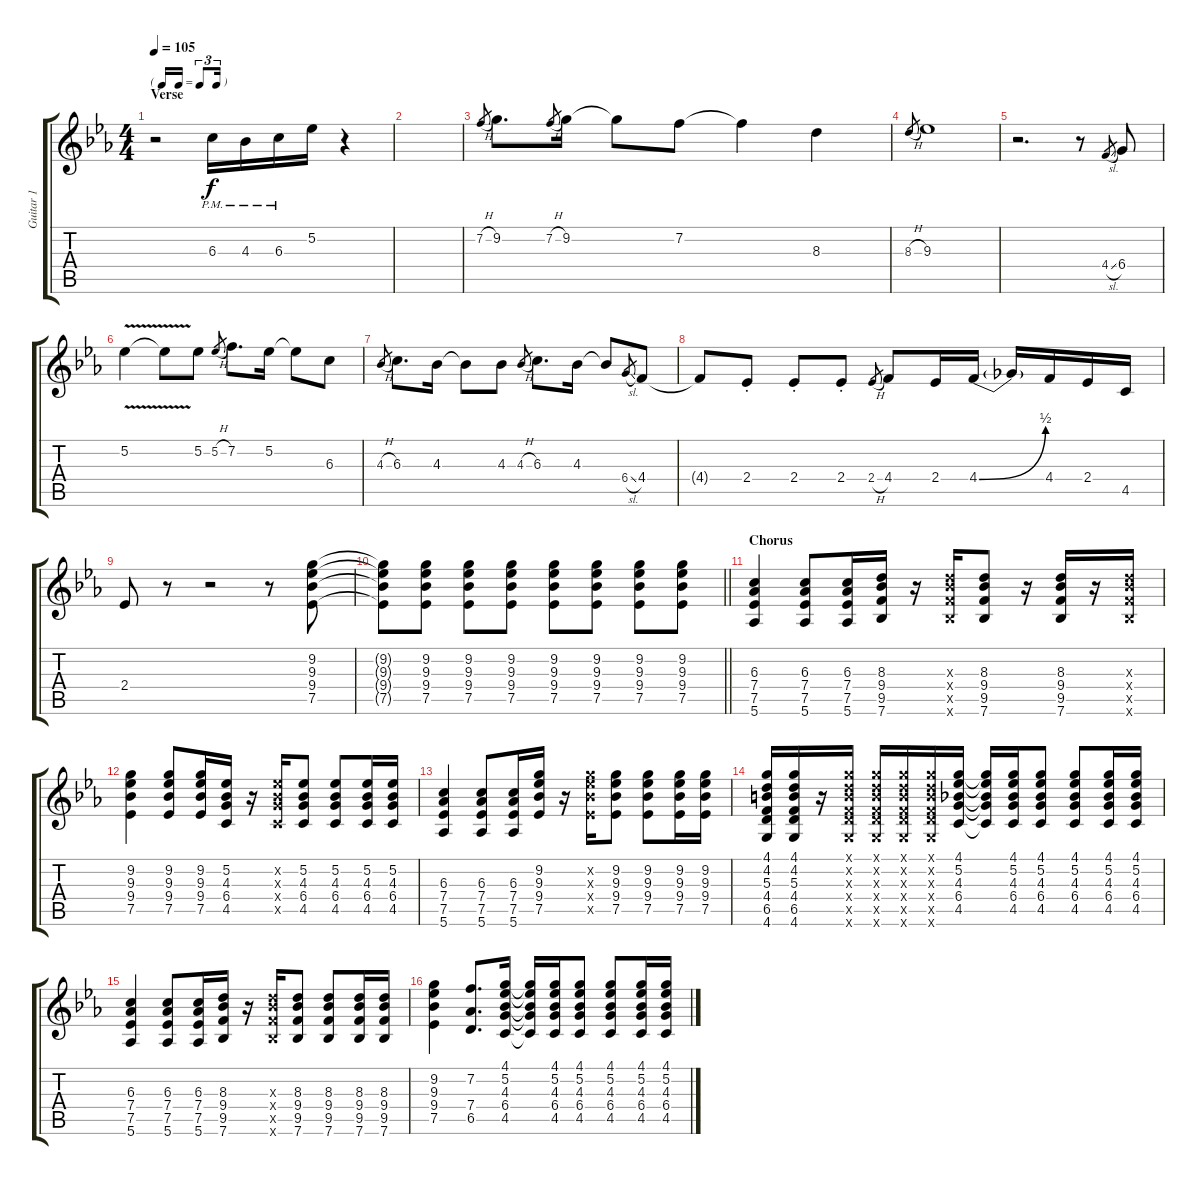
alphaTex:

\track ("Guitar 1" "Guitar 1") {instrument electricguitarjazz}
\staff {score tabs}
\tuning (Eb4 Bb3 Gb3 Db3 Ab2 Eb2) {hide}
\ts (4 4)
\tf triplet16th
\section ("" "Verse")
\tempo 105
\clef g2
\ks eb
r.2{dy f} 6.3{pm}.16 4.3{pm}.16 6.3{pm}.16 5.2.16 r.4 |
|
7.2{h}.8{gr} 9.2.8{d} 7.2{h}.8{gr} 9.2.16 9.2{t}.8 7.2.8 7.2{t}.4 8.3.4 |
8.3{h}.8{gr} 9.3.1 |
r.2{d} r.8 4.4{sl}.8{gr} 6.4.8 |
5.2{v}.4 5.2{t}.8 5.2.8 5.2{h}.8{gr} 7.2.8{d} 5.2.16 5.2{t}.8 6.3.8 |
4.3{h}.8{gr} 6.3.8{d} 4.3.16 4.3{t}.8 4.3.8 4.3{h}.8{gr} 6.3.8{d} 4.3.16 4.3{t}.8 6.4{sl}.8{gr} 4.4.8 |
4.4{t}.8 2.4{st}.8 2.4{st}.8 2.4{st}.8 2.4{h}.8{gr} 4.4.8 2.4.16 4.4{be (bend 0 0 60 2)}.16 4.4{t}.16 4.4.16 2.4.16 4.5.16 |
2.4.8 r.8 r.2 r.8 (9.2 9.3 9.4 7.5).8 |
\barLineRight lightlight
(9.2{t} 9.3{t} 9.4{t} 7.5{t}).8 (9.2 9.3 9.4 7.5).8 (9.2 9.3 9.4 7.5).8 (9.2 9.3 9.4 7.5).8 (9.2 9.3 9.4 7.5).8 (9.2 9.3 9.4 7.5).8 (9.2 9.3 9.4 7.5).8 (9.2 9.3 9.4 7.5).8 |
\section ("" "Chorus")
(6.3 7.4 7.5 5.6).4 (6.3 7.4 7.5 5.6).8 (6.3 7.4 7.5 5.6).16 (8.3 9.4 9.5 7.6).16 r.16 (8.3{x} 9.4{x} 9.5{x} 7.6{x}).16 (8.3 9.4 9.5 7.6).8 r.16 (8.3 9.4 9.5 7.6).16 r.16 (8.3{x} 9.4{x} 9.5{x} 7.6{x}).16 |
(9.2 9.3 9.4 7.5).4 (9.2 9.3 9.4 7.5).8 (9.2 9.3 9.4 7.5).16 (5.2 4.3 6.4 4.5).16 r.16 (5.2{x} 4.3{x} 6.4{x} 4.5{x}).16 (5.2 4.3 6.4 4.5).8 (5.2 4.3 6.4 4.5).8 (5.2 4.3 6.4 4.5).16 (5.2 4.3 6.4 4.5).16 |
(6.3 7.4 7.5 5.6).4 (6.3 7.4 7.5 5.6).8 (6.3 7.4 7.5 5.6).16 (9.2 9.3 9.4 7.5).16 r.16 (9.2{x} 9.3{x} 9.4{x} 7.5{x}).16 (9.2 9.3 9.4 7.5).8 (9.2 9.3 9.4 7.5).8 (9.2 9.3 9.4 7.5).16 (9.2 9.3 9.4 7.5).16 |
(4.1 4.2 5.3 4.4 6.5 4.6).16 (4.1 4.2 5.3 4.4 6.5 4.6).16 r.16 (4.1{x} 4.2{x} 5.3{x} 4.4{x} 6.5{x} 4.6{x}).16 (4.1{x} 4.2{x} 5.3{x} 4.4{x} 6.5{x} 4.6{x}).16 (4.1{x} 4.2{x} 5.3{x} 4.4{x} 6.5{x} 4.6{x}).16 (4.1{x} 4.2{x} 5.3{x} 4.4{x} 6.5{x} 4.6{x}).16 (4.1 5.2 4.3 6.4 4.5).16 (4.1{t} 5.2{t} 4.3{t} 6.4{t} 4.5{t}).16 (4.1 5.2 4.3 6.4 4.5).16 (4.1 5.2 4.3 6.4 4.5).8 (4.1 5.2 4.3 6.4 4.5).8 (4.1 5.2 4.3 6.4 4.5).16 (4.1 5.2 4.3 6.4 4.5).16 |
(6.3 7.4 7.5 5.6).4 (6.3 7.4 7.5 5.6).8 (6.3 7.4 7.5 5.6).16 (8.3 9.4 9.5 7.6).16 r.16 (8.3{x} 9.4{x} 9.5{x} 7.6{x}).16 (8.3 9.4 9.5 7.6).8 (8.3 9.4 9.5 7.6).8 (8.3 9.4 9.5 7.6).16 (8.3 9.4 9.5 7.6).16 |
(9.2 9.3 9.4 7.5).4 (7.2 7.4 6.5).8{d} (4.1 5.2 4.3 6.4 4.5).16 (4.1{t} 5.2{t} 4.3{t} 6.4{t} 4.5{t}).16 (4.1 5.2 4.3 6.4 4.5).16 (4.1 5.2 4.3 6.4 4.5).8 (4.1 5.2 4.3 6.4 4.5).8 (4.1 5.2 4.3 6.4 4.5).16 (4.1 5.2 4.3 6.4 4.5).16
